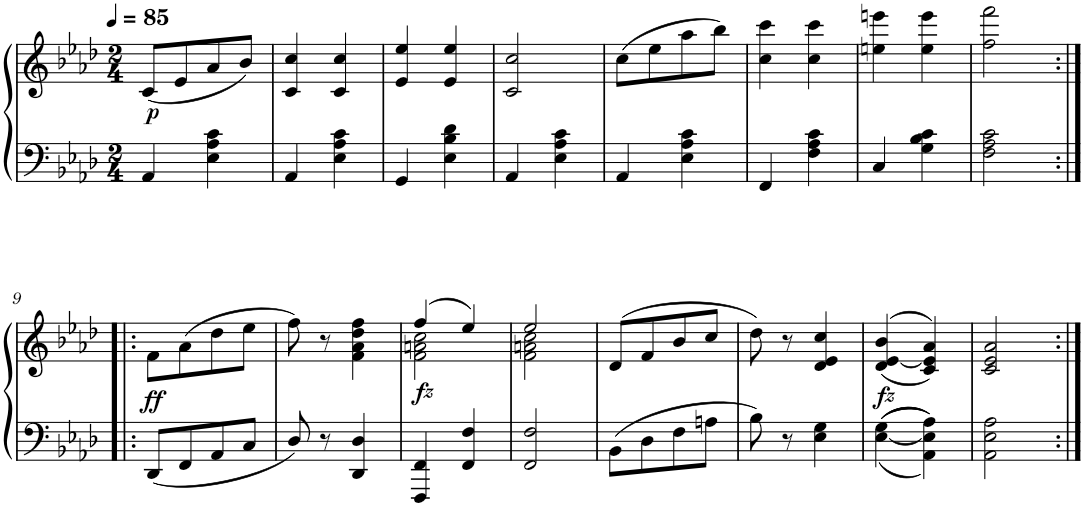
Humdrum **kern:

**kern	**kern	**dynam
*part1	*part1	*part1
*staff2	*staff1	*staff1/2
*I"Midi_1	*	*
*clefF4	*clefG2	*
*k[b-e-a-d-]	*k[b-e-a-d-]	*
*A-:	*A-:	*
*M2/4	*M2/4	*
*MM85	*MM85	*
=1	=1	=1
!	!	!LO:DY:b
4AA-/	(<8c/L	p
.	8e-/	.
4E-\ 4A-\ 4c\	8a-/	.
.	8b-/J)	.
=2	=2	=2
4AA-/	4c/ 4cc/	.
4E-\ 4A-\ 4c\	4c/ 4cc/	.
=3	=3	=3
4GG/	4e-/ 4ee-/	.
4E-\ 4B-\ 4d-\	4e-/ 4ee-/	.
=4	=4	=4
4AA-/	2c/ 2cc/	.
4E-\ 4A-\ 4c\	.	.
=5	=5	=5
4AA-/	(>8cc\L	.
.	8ee-\	.
4E-\ 4A-\ 4c\	8aa-\	.
.	8bb-\J)	.
=6	=6	=6
4FF/	4cc\ 4ccc\	.
4F\ 4A-\ 4c\	4cc\ 4ccc\	.
=7	=7	=7
4C/	4een\ 4eeen\	.
4G\ 4B-\ 4c\	4ee\ 4eee\	.
=8	=8	=8
2F\ 2A-\ 2c\	2ff\ 2fff\	.
!!LO:LB:g=z
=9:|!|:	=9:|!|:	=9:|!|:
*	*^	*
!	!	!	!LO:DY:b
8DD-/L	8f\L	2ryy	ff
8FF/	(>8a-\	.	.
8AA-/	8dd-\	.	.
8C/J	8ee-\J	.	.
=10	=10	=10	=10
8D-/	8ff\)	2ryy	.
8r	8r	.	.
4DD-/ 4D-/	4f\ 4a-\ 4dd-\ 4ff\	.	.
=11	=11	=11	=11
!	!	!	!LO:DY:b
4FFF/ 4FF/	(>4ff/	2f\ 2an\ 2cc\	fz
4FF/ 4F/	4ee-/)	.	.
=12	=12	=12	=12
2FF/ 2F/	2ee-/	2f\ 2an\ 2cc\	.
=13	=13	=13	=13
8BB-\L	(>8d-/L	2ryy	.
8D-\	8f/	.	.
8F\	8b-/	.	.
8An\J	8cc/J	.	.
=14	=14	=14	=14
8B-\	8dd-\)	2ryy	.
8r	8r	.	.
4E-\ 4G\	4d-/ 4e-/ 4cc/	.	.
=15	=15	=15	=15
!	!	!	!LO:DY:b
[4E-\ 4G\	(<(>4d-/ [4e-/ 4b-/	2ryy	fz
4AA-\ 4E-\] 4A-\	4c/ 4e-/] 4a-/))	.	.
=16	=16	=16	=16
2AA-\ 2E-\ 2A-\	2c/ 2e-/ 2a-/	2ryy	.
*	*v	*v	*
=:|!	=:|!	=:|!
*-	*-	*-
